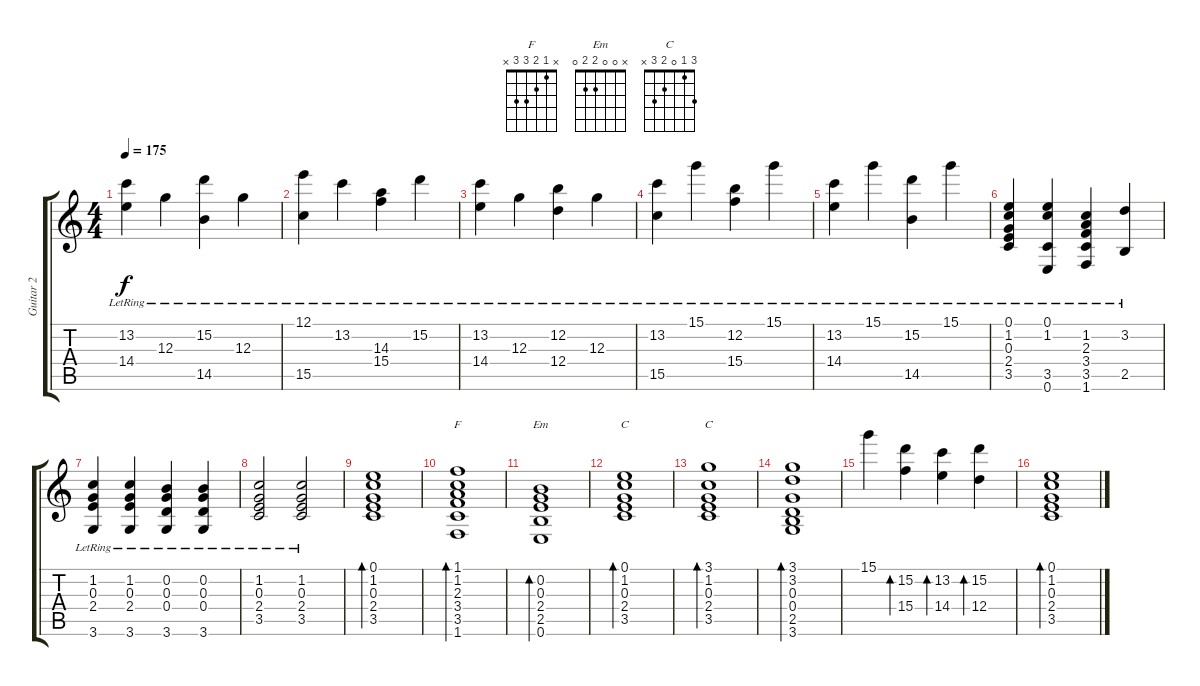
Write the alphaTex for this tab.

\track ("Guitar 2" "Guitar 2") {instrument acousticguitarnylon}
\staff {score tabs}
\tuning (E4 B3 G3 D3 A2 E2) {hide}
\chord ("F" x 1 2 3 3 x)
\chord ("Em" x 0 0 2 2 0)
\chord ("C" 0 1 0 2 3 x)
\chord ("C" 3 1 0 2 3 x)
\ts (4 4)
\tempo 175
\clef g2
\ks c
(13.2{lr} 14.4{lr}).4{dy f} 12.3{lr}.4 (15.2{lr} 14.5{lr}).4 12.3{lr}.4 |
(12.1{lr} 15.5{lr}).4 13.2{lr}.4 (14.3{lr} 15.4{lr}).4 15.2{lr}.4 |
(13.2{lr} 14.4{lr}).4 12.3{lr}.4 (12.2{lr} 12.4{lr}).4 12.3{lr}.4 |
(13.2{lr} 15.5{lr}).4 15.1{lr}.4 (12.2{lr} 15.4{lr}).4 15.1{lr}.4 |
(13.2{lr} 14.4{lr}).4 15.1{lr}.4 (15.2{lr} 14.5{lr}).4 15.1{lr}.4 |
(0.1{lr} 1.2 0.3 2.4 3.5{lr}).4 (0.1 1.2{lr} 3.5 0.6{lr}).4 (1.2 2.3{lr} 3.4 3.5 1.6{lr}).4 (3.2{lr} 2.5).4 |
(1.2{lr} 0.3{lr} 2.4{lr} 3.6{lr}).4 (1.2{lr} 0.3{lr} 2.4{lr} 3.6{lr}).4 (0.2{lr} 0.3{lr} 0.4{lr} 3.6{lr}).4 (0.2{lr} 0.3{lr} 0.4{lr} 3.6{lr}).4 |
(1.2{lr} 0.3{lr} 2.4{lr} 3.5{lr}).2 (1.2{lr} 0.3{lr} 2.4{lr} 3.5{lr}).2 |
(0.1 1.2 0.3 2.4 3.5).1{bd 240} |
(1.1 1.2 2.3 3.4 3.5 1.6).1{bd 240 ch "F"} |
(0.2 0.3 2.4 2.5 0.6).1{bd 240 ch "Em"} |
(0.1 1.2 0.3 2.4 3.5).1{bd 240 ch "C"} |
(3.1 1.2 0.3 2.4 3.5).1{bd 240 ch "C"} |
(3.1 3.2 0.3 0.4 2.5 3.6).1{bd 240} |
15.1.4 (15.2 15.4).4{bd 240} (13.2 14.4).4{bd 240} (15.2 12.4).4{bd 240} |
(0.1 1.2 0.3 2.4 3.5).1{bd 240}
